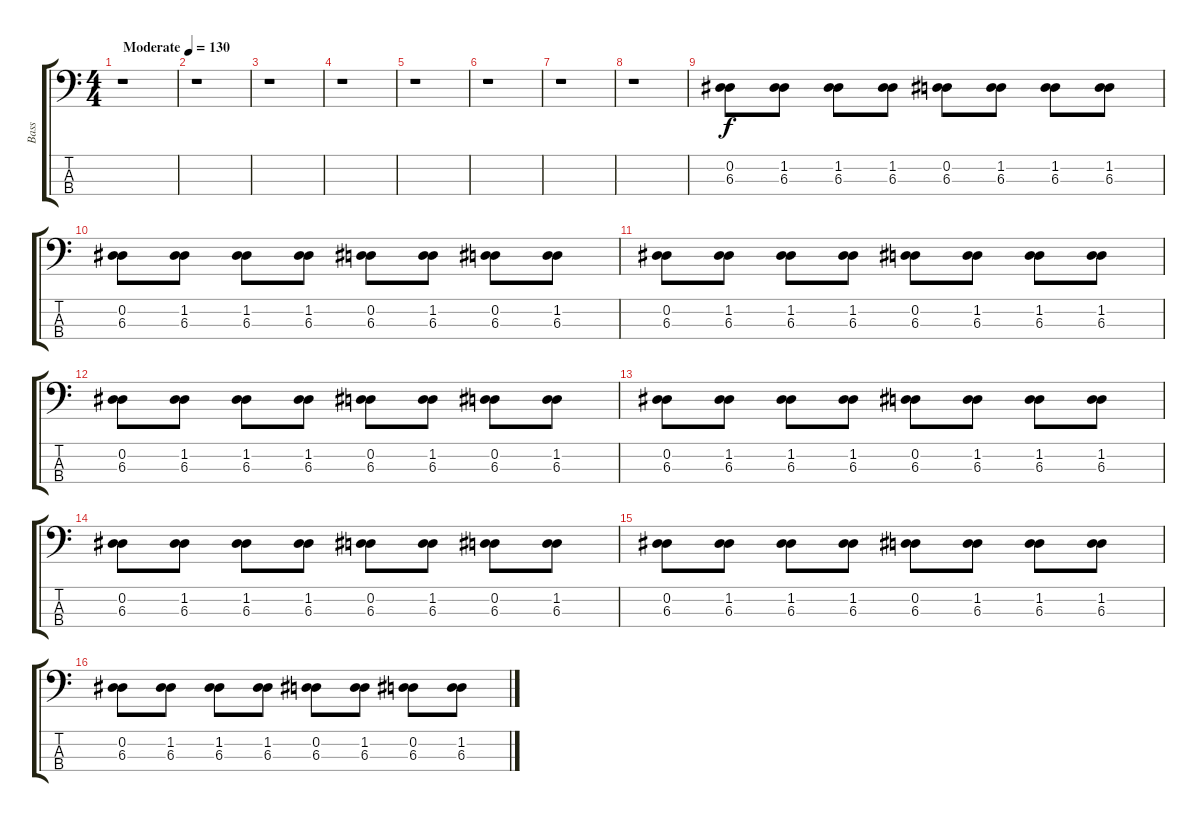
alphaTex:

\track ("Bass" "Bass") {instrument electricbasspick}
\staff {score tabs}
\tuning (G2 D2 A1 E1) {hide}
\ts (4 4)
\tempo (130 "Moderate")
\clef f4
\ks c
r.1{dy f instrument electricbasspick} |
r.1 |
r.1 |
r.1 |
r.1 |
r.1 |
r.1 |
r.1 |
(0.2 6.3).8 (1.2 6.3).8 (1.2 6.3).8 (1.2 6.3).8 (0.2 6.3).8 (1.2 6.3).8 (1.2 6.3).8 (1.2 6.3).8 |
(0.2 6.3).8 (1.2 6.3).8 (1.2 6.3).8 (1.2 6.3).8 (0.2 6.3).8 (1.2 6.3).8 (0.2 6.3).8 (1.2 6.3).8 |
(0.2 6.3).8 (1.2 6.3).8 (1.2 6.3).8 (1.2 6.3).8 (0.2 6.3).8 (1.2 6.3).8 (1.2 6.3).8 (1.2 6.3).8 |
(0.2 6.3).8 (1.2 6.3).8 (1.2 6.3).8 (1.2 6.3).8 (0.2 6.3).8 (1.2 6.3).8 (0.2 6.3).8 (1.2 6.3).8 |
(0.2 6.3).8 (1.2 6.3).8 (1.2 6.3).8 (1.2 6.3).8 (0.2 6.3).8 (1.2 6.3).8 (1.2 6.3).8 (1.2 6.3).8 |
(0.2 6.3).8 (1.2 6.3).8 (1.2 6.3).8 (1.2 6.3).8 (0.2 6.3).8 (1.2 6.3).8 (0.2 6.3).8 (1.2 6.3).8 |
(0.2 6.3).8 (1.2 6.3).8 (1.2 6.3).8 (1.2 6.3).8 (0.2 6.3).8 (1.2 6.3).8 (1.2 6.3).8 (1.2 6.3).8 |
(0.2 6.3).8 (1.2 6.3).8 (1.2 6.3).8 (1.2 6.3).8 (0.2 6.3).8 (1.2 6.3).8 (0.2 6.3).8 (1.2 6.3).8
